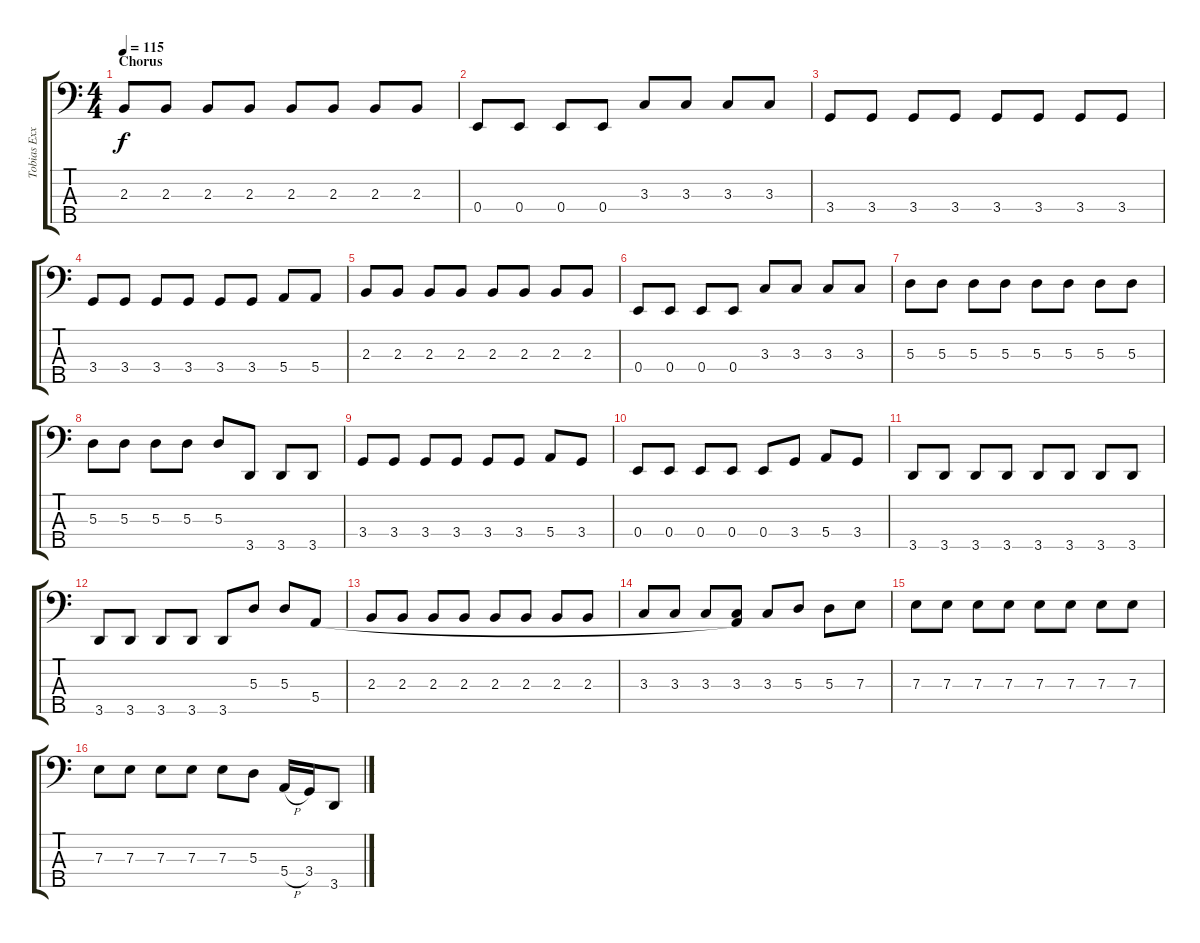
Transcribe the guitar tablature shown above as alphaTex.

\track ("Tobias Exxel" "Tobias Exx") {instrument electricbasspick}
\staff {score tabs}
\tuning (G2 D2 A1 E1 B0) {hide}
\ts (4 4)
\section ("" "Chorus")
\tempo 115
\clef f4
\ks c
2.3.8{dy f} 2.3.8 2.3.8 2.3.8 2.3.8 2.3.8 2.3.8 2.3.8 |
0.4.8 0.4.8 0.4.8 0.4.8 3.3.8 3.3.8 3.3.8 3.3.8 |
3.4.8 3.4.8 3.4.8 3.4.8 3.4.8 3.4.8 3.4.8 3.4.8 |
3.4.8 3.4.8 3.4.8 3.4.8 3.4.8 3.4.8 5.4.8 5.4.8 |
2.3.8 2.3.8 2.3.8 2.3.8 2.3.8 2.3.8 2.3.8 2.3.8 |
0.4.8 0.4.8 0.4.8 0.4.8 3.3.8 3.3.8 3.3.8 3.3.8 |
5.3.8 5.3.8 5.3.8 5.3.8 5.3.8 5.3.8 5.3.8 5.3.8 |
5.3.8 5.3.8 5.3.8 5.3.8 5.3.8 3.5.8 3.5.8 3.5.8 |
3.4.8 3.4.8 3.4.8 3.4.8 3.4.8 3.4.8 5.4.8 3.4.8 |
0.4.8 0.4.8 0.4.8 0.4.8 0.4.8 3.4.8 5.4.8 3.4.8 |
3.5.8 3.5.8 3.5.8 3.5.8 3.5.8 3.5.8 3.5.8 3.5.8 |
3.5.8 3.5.8 3.5.8 3.5.8 3.5.8 5.3.8 5.3.8 5.4.8 |
2.3.8 2.3.8 2.3.8 2.3.8 2.3.8 2.3.8 2.3.8 2.3.8 |
3.3.8 3.3.8 3.3.8 (3.3 5.4{t}).8 3.3.8 5.3.8 5.3.8 7.3.8 |
7.3.8 7.3.8 7.3.8 7.3.8 7.3.8 7.3.8 7.3.8 7.3.8 |
7.3.8 7.3.8 7.3.8 7.3.8 7.3.8 5.3.8 5.4{h}.16 3.4.16 3.5.8
